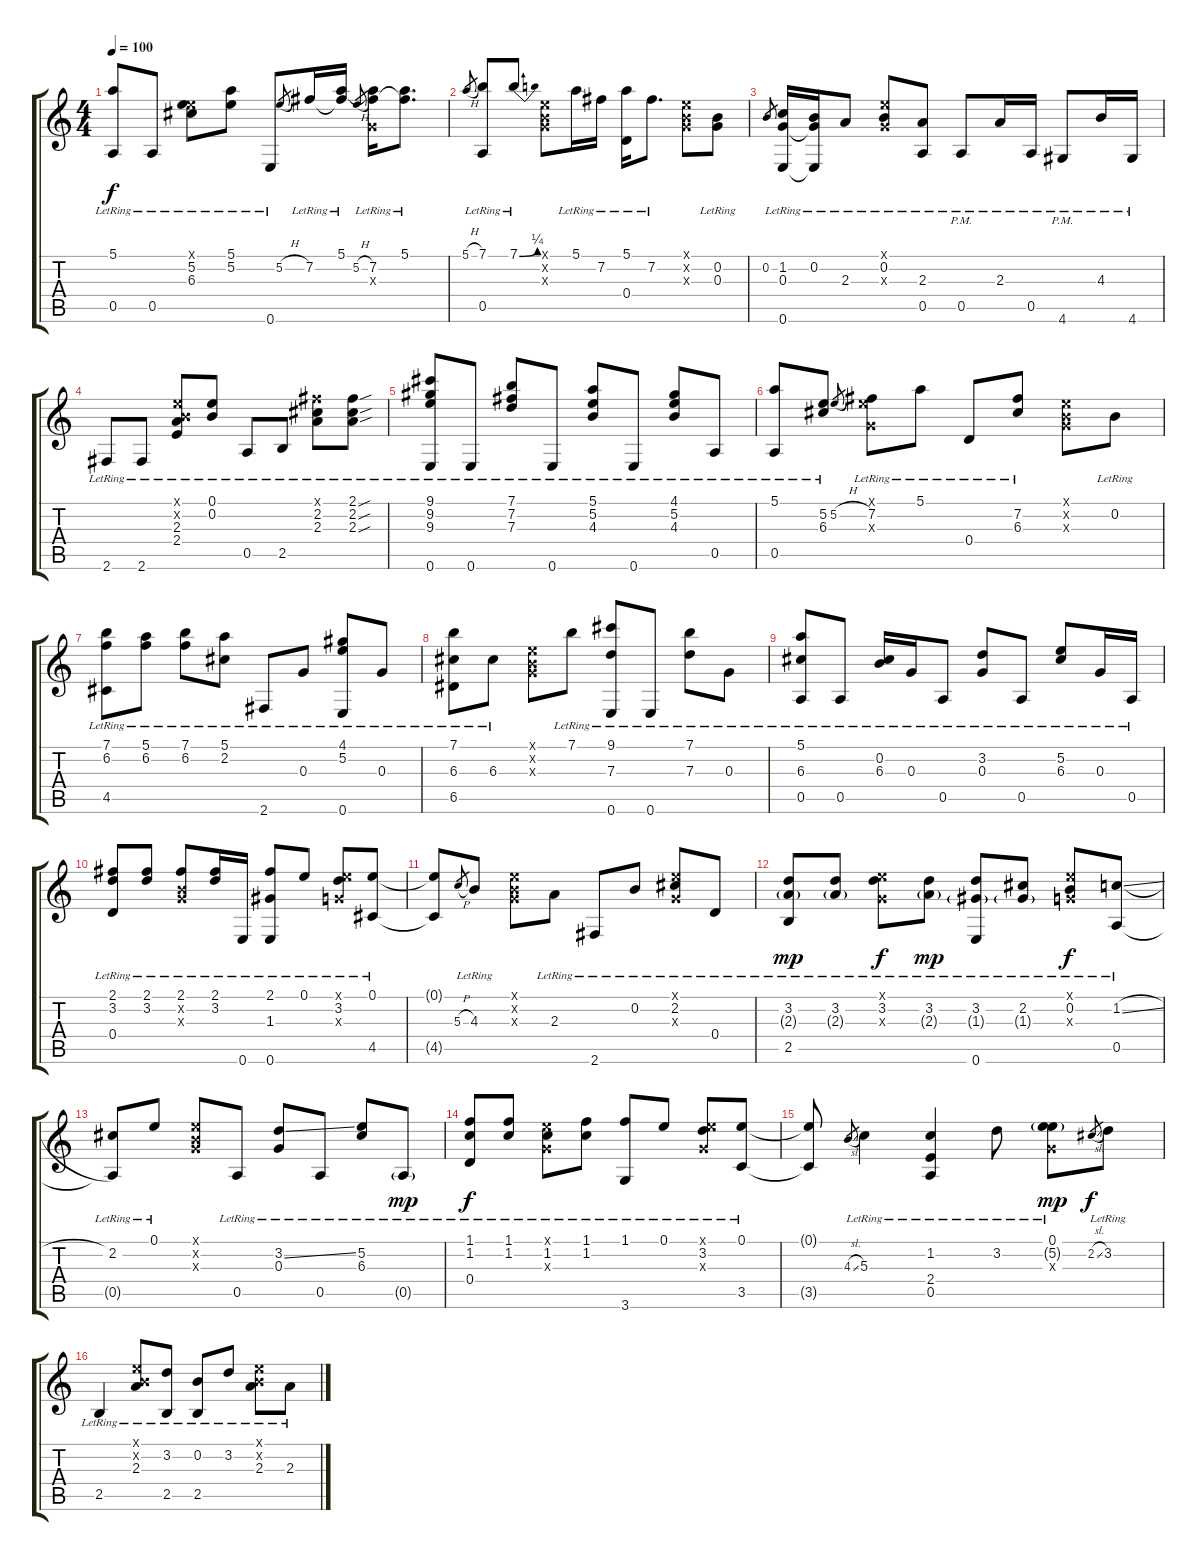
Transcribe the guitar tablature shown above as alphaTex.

\track "" {instrument acousticguitarsteel}
\staff {score tabs}
\tuning (E4 B3 G3 D3 A2 E2) {hide}
\ts (4 4)
\tempo 100
\clef g2
\ks c
(5.1{lr} 0.5{lr}).8{dy f} 0.5{lr}.8 (0.1{x} 5.2{lr} 6.3{lr}).8 (5.1{lr} 5.2{lr}).8 0.6{lr}.8 5.2{h}.8{gr} 7.2{lr}.16 (5.1{lr} 7.2{t}).16 5.2{h}.8{gr} (5.1{t} 7.2{lr} 0.3{x}).16 (5.1{lr} 7.2{t}).8{d} |
5.1{h}.8{gr} (7.1{lr} 0.5{lr}).8 7.1{be (bend 0 0 60 1) lr}.8 (0.1{x} 0.2{x} 0.3{x}).8 5.1{lr}.16 7.2{lr}.16 (5.1{lr} 0.4{lr}).16 7.2{lr}.8{d} (0.1{x} 0.2{x} 0.3{x}).8 (0.2{lr} 0.3{lr}).8 |
0.2.8{gr} (1.2{lr} 0.3{lr} 0.6{lr}).16 (0.2{lr} 0.3{t} 0.6{t}).16 2.3{lr}.8 (0.1{x} 0.2{lr} 0.3{x}).8 (2.3{lr} 0.5{lr}).8 0.5{pm lr}.8 2.3{lr}.16 0.5{lr}.16 4.6{pm lr}.8 4.3{lr}.16 4.6{lr}.16 |
2.6{lr}.8 2.6{lr}.8 (0.1{x} 0.2{x} 2.3{lr} 2.4{lr}).8 (0.1{lr} 0.2{lr}).8 0.5{lr}.8 2.5{lr}.8 (2.1{x} 2.2{lr} 2.3{lr}).8 (2.1{sou lr} 2.2{sou lr} 2.3{sou lr}).8 |
(9.1{lr} 9.2{lr} 9.3{lr} 0.6{lr}).8 0.6{lr}.8 (7.1{lr} 7.2{lr} 7.3{lr}).8 0.6{lr}.8 (5.1{lr} 5.2{lr} 4.3{lr}).8 0.6{lr}.8 (4.1{lr} 5.2{lr} 4.3{lr}).8 0.5{lr}.8 |
(5.1{lr} 0.5{lr}).8 (5.2{lr} 6.3{lr}).8 5.2{h}.8{gr} (0.1{x} 7.2{lr} 0.3{x}).8 5.1{lr}.8 0.4{lr}.8 (7.2{lr} 6.3{lr}).8 (0.1{x} 0.2{x} 0.3{x}).8 0.2{lr}.8 |
(7.1{lr} 6.2{lr} 4.5{lr}).8 (5.1{lr} 6.2{lr}).8 (7.1{lr} 6.2{lr}).8 (5.1{lr} 2.2{lr}).8 2.6{lr}.8 0.3{lr}.8 (4.1{lr} 5.2{lr} 0.6{lr}).8 0.3{lr}.8 |
(7.1{lr} 6.3{lr} 6.5{lr}).8 6.3{lr}.8 (0.1{x} 0.2{x} 0.3{x}).8 7.1{lr}.8 (9.1{lr} 7.3{lr} 0.6{lr}).8 0.6{lr}.8 (7.1{lr} 7.3{lr}).8 0.3{lr}.8 |
(5.1{lr} 6.3{lr} 0.5{lr}).8 0.5{lr}.8 (0.2{lr} 6.3{lr}).16 0.3{lr}.16 0.5{lr}.8 (3.2{lr} 0.3{lr}).8 0.5{lr}.8 (5.2{lr} 6.3{lr}).8 0.3{lr}.16 0.5{lr}.16 |
(2.1{lr} 3.2{lr} 0.4{lr}).8 (2.1{lr} 3.2{lr}).8 (2.1{lr} 0.2{x} 0.3{x}).8 (2.1{lr} 3.2{lr}).16 0.6{lr}.16 (2.1{lr} 1.3{lr} 0.6{lr}).8 0.1{lr}.8 (0.1{x} 3.2{lr} 0.3{x}).8 (0.1{lr} 4.5{lr}).8 |
(0.1{t} 4.5{t}).8 5.3{h}.8{gr} 4.3{lr}.8 (0.1{x} 0.2{x} 0.3{x}).8 2.3{lr}.8 2.6{lr}.8 0.2{lr}.8 (0.1{x} 2.2{lr} 0.3{x}).8 0.4{lr}.8 |
(3.2{lr} 2.3{g lr} 2.5{lr}).8{dy mp} (3.2{lr} 2.3{g lr}).8 (0.1{x} 3.2{lr} 0.3{x}).8{dy f} (3.2{lr} 2.3{g lr}).8{dy mp} (3.2{lr} 1.3{g lr} 0.6{lr}).8 (2.2{lr} 1.3{g lr}).8 (0.1{x} 0.2{lr} 0.3{x}).8{dy f} (1.2{sl lr} 0.5{lr}).8 |
(2.2{lr} 0.5{t}).8 0.1{lr}.8 (0.1{x} 0.2{x} 0.3{x}).8 0.5{lr}.8 (3.2{ss lr} 0.3{lr}).8 0.5{lr}.8 (5.2{lr} 6.3{lr}).8 0.5{g lr}.8{dy mp} |
(1.1{lr} 1.2{lr} 0.4{lr}).8{dy f} (1.1{lr} 1.2{lr}).8 (0.1{x} 1.2{lr} 0.3{x}).8 (1.1{lr} 1.2{lr}).8 (1.1{lr} 3.6{lr}).8 0.1{lr}.8 (0.1{x} 3.2{lr} 0.3{x}).8 (0.1{lr} 3.5{lr}).8 |
(0.1{t} 3.5{t}).8 4.3{sl}.8{gr} 5.3{lr}.4 (1.2{lr} 2.4{lr} 0.5{lr}).4 3.2{lr}.8 (0.1{lr} 5.2{g lr} 0.3{x}).8{dy mp} 2.2{sl}.8{gr dy f} 3.2{lr}.8 |
2.5{lr}.4 (0.1{x} 0.2{x} 2.3{lr}).8 (3.2{lr} 2.5{lr}).8 (0.2{lr} 2.5{lr}).8 3.2{lr}.8 (0.1{x} 0.2{x} 2.3{lr}).8 2.3{lr}.8
